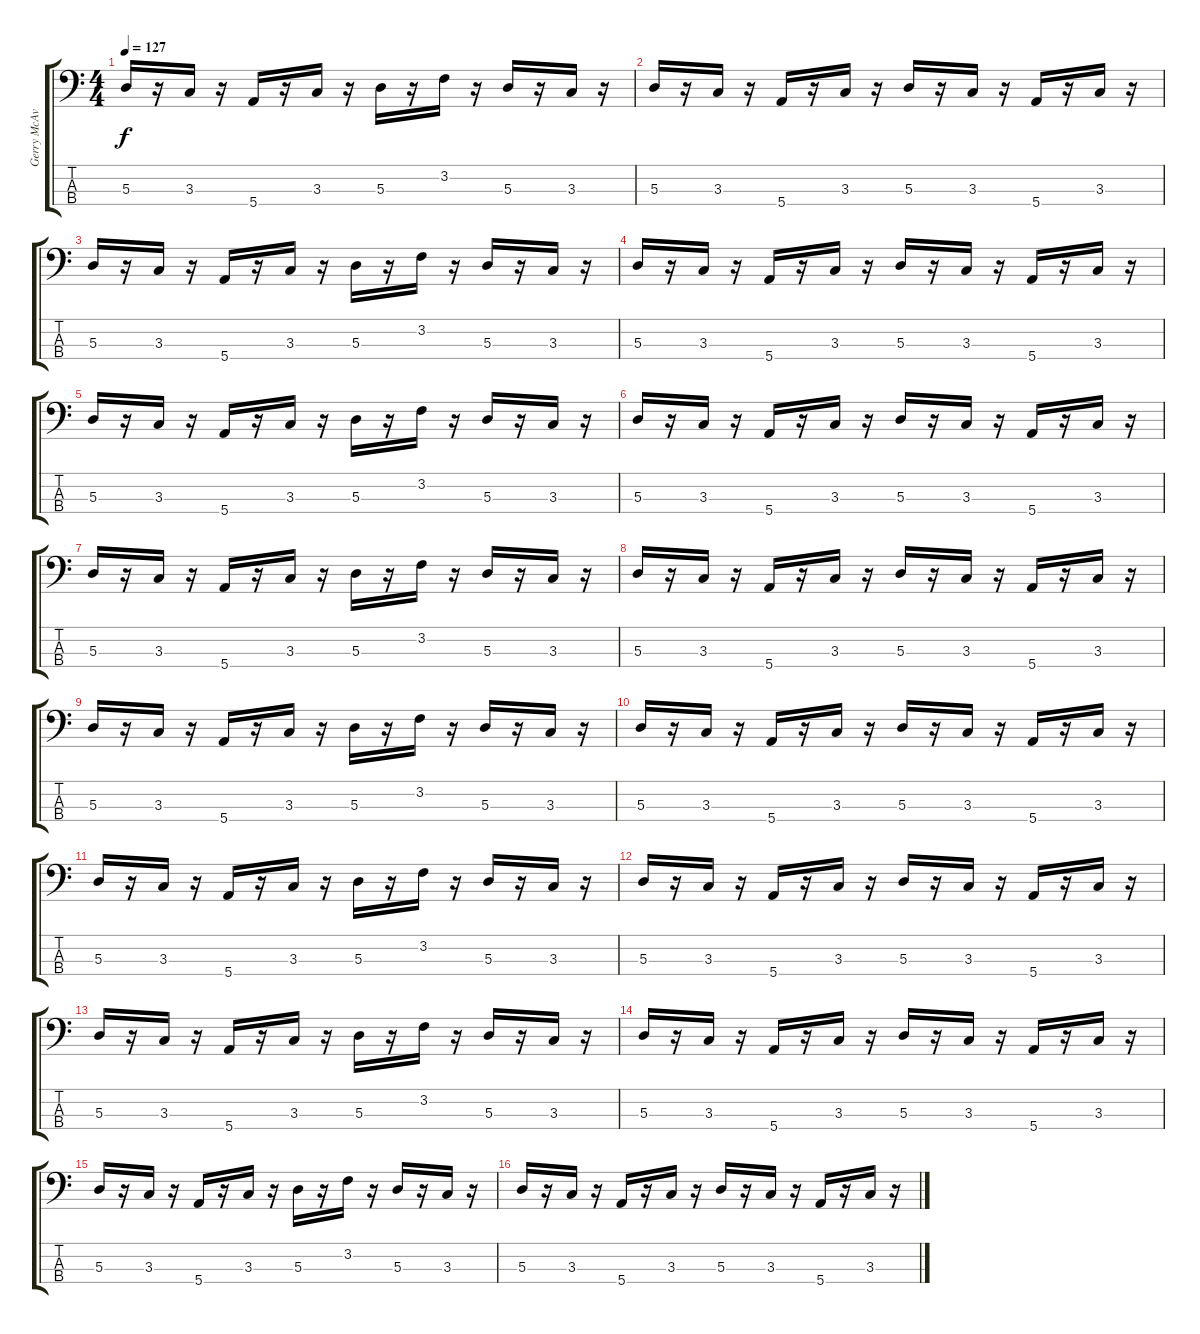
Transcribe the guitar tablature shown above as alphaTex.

\track ("Gerry McAvoy" "Gerry McAv") {instrument electricbassfinger}
\staff {score tabs}
\tuning (G2 D2 A1 E1) {hide}
\ts (4 4)
\tempo 127
\clef f4
\ks c
5.3.16{dy f} r.16 3.3.16 r.16 5.4.16 r.16 3.3.16 r.16 5.3.16 r.16 3.2.16 r.16 5.3.16 r.16 3.3.16 r.16 |
5.3.16 r.16 3.3.16 r.16 5.4.16 r.16 3.3.16 r.16 5.3.16 r.16 3.3.16 r.16 5.4.16 r.16 3.3.16 r.16 |
5.3.16 r.16 3.3.16 r.16 5.4.16 r.16 3.3.16 r.16 5.3.16 r.16 3.2.16 r.16 5.3.16 r.16 3.3.16 r.16 |
5.3.16 r.16 3.3.16 r.16 5.4.16 r.16 3.3.16 r.16 5.3.16 r.16 3.3.16 r.16 5.4.16 r.16 3.3.16 r.16 |
5.3.16 r.16 3.3.16 r.16 5.4.16 r.16 3.3.16 r.16 5.3.16 r.16 3.2.16 r.16 5.3.16 r.16 3.3.16 r.16 |
5.3.16 r.16 3.3.16 r.16 5.4.16 r.16 3.3.16 r.16 5.3.16 r.16 3.3.16 r.16 5.4.16 r.16 3.3.16 r.16 |
5.3.16 r.16 3.3.16 r.16 5.4.16 r.16 3.3.16 r.16 5.3.16 r.16 3.2.16 r.16 5.3.16 r.16 3.3.16 r.16 |
5.3.16 r.16 3.3.16 r.16 5.4.16 r.16 3.3.16 r.16 5.3.16 r.16 3.3.16 r.16 5.4.16 r.16 3.3.16 r.16 |
5.3.16 r.16 3.3.16 r.16 5.4.16 r.16 3.3.16 r.16 5.3.16 r.16 3.2.16 r.16 5.3.16 r.16 3.3.16 r.16 |
5.3.16 r.16 3.3.16 r.16 5.4.16 r.16 3.3.16 r.16 5.3.16 r.16 3.3.16 r.16 5.4.16 r.16 3.3.16 r.16 |
5.3.16 r.16 3.3.16 r.16 5.4.16 r.16 3.3.16 r.16 5.3.16 r.16 3.2.16 r.16 5.3.16 r.16 3.3.16 r.16 |
5.3.16 r.16 3.3.16 r.16 5.4.16 r.16 3.3.16 r.16 5.3.16 r.16 3.3.16 r.16 5.4.16 r.16 3.3.16 r.16 |
5.3.16 r.16 3.3.16 r.16 5.4.16 r.16 3.3.16 r.16 5.3.16 r.16 3.2.16 r.16 5.3.16 r.16 3.3.16 r.16 |
5.3.16 r.16 3.3.16 r.16 5.4.16 r.16 3.3.16 r.16 5.3.16 r.16 3.3.16 r.16 5.4.16 r.16 3.3.16 r.16 |
5.3.16 r.16 3.3.16 r.16 5.4.16 r.16 3.3.16 r.16 5.3.16 r.16 3.2.16 r.16 5.3.16 r.16 3.3.16 r.16 |
5.3.16 r.16 3.3.16 r.16 5.4.16 r.16 3.3.16 r.16 5.3.16 r.16 3.3.16 r.16 5.4.16 r.16 3.3.16 r.16
